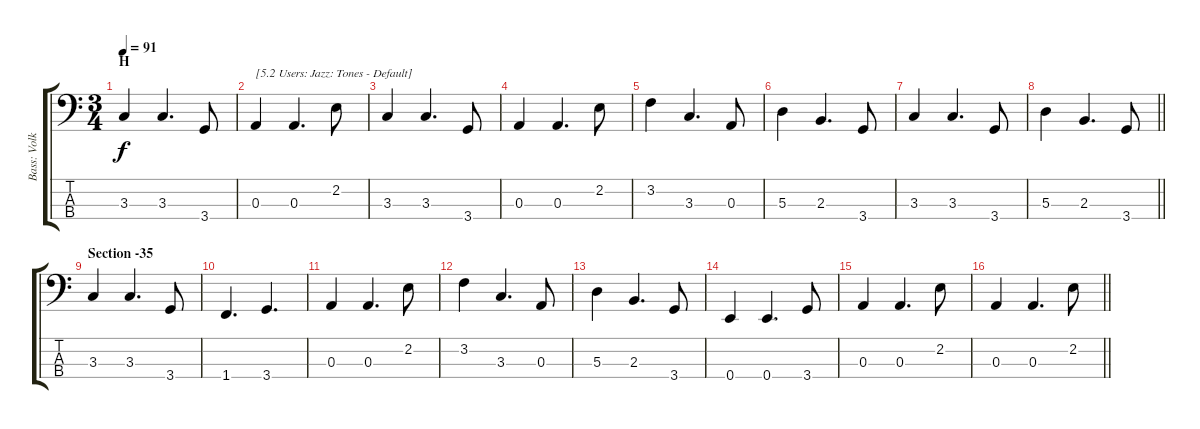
\track ("Bass: Volker" "Bass: Volk") {instrument electricbassfinger}
\staff {score tabs}
\tuning (G2 D2 A1 E1) {hide}
\ts (3 4)
\section ("" "H")
\tempo 91
\clef f4
\ks c
3.3.4{dy f} 3.3.4{d} 3.4.8 |
0.3.4{txt "[5.2 Users: Jazz: Tones - Default]"} 0.3.4{d} 2.2.8 |
3.3.4 3.3.4{d} 3.4.8 |
0.3.4 0.3.4{d} 2.2.8 |
3.2.4 3.3.4{d} 0.3.8 |
5.3.4 2.3.4{d} 3.4.8 |
3.3.4 3.3.4{d} 3.4.8 |
\barLineRight lightlight
5.3.4 2.3.4{d} 3.4.8 |
\section ("" "Section -35")
3.3.4 3.3.4{d} 3.4.8 |
1.4.4{d} 3.4.4{d} |
0.3.4 0.3.4{d} 2.2.8 |
3.2.4 3.3.4{d} 0.3.8 |
5.3.4 2.3.4{d} 3.4.8 |
0.4.4 0.4.4{d} 3.4.8 |
0.3.4 0.3.4{d} 2.2.8 |
\barLineRight lightlight
0.3.4 0.3.4{d} 2.2.8
